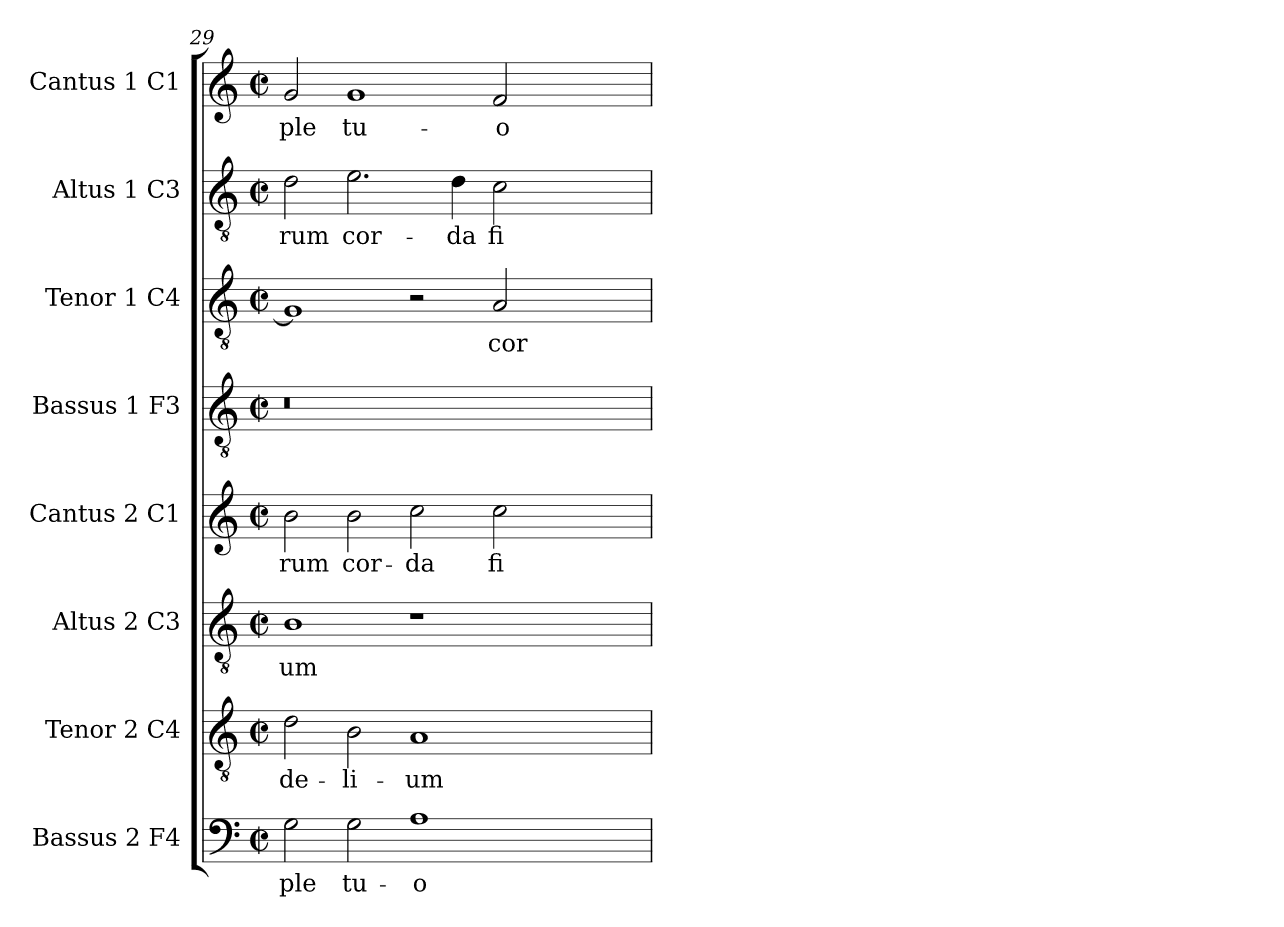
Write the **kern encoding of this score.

**kern	**text	**kern	**text	**kern	**text	**kern	**text	**kern	**kern	**text	**kern	**text	**kern	**text
*part8	*part8	*part7	*part7	*part6	*part6	*part5	*part5	*part4	*part3	*part3	*part2	*part2	*part1	*part1
*staff8	*staff8	*staff7	*staff7	*staff6	*staff6	*staff5	*staff5	*staff4	*staff3	*staff3	*staff2	*staff2	*staff1	*staff1
*I"Bassus 2  F4	*	*I"Tenor 2  C4	*	*I"Altus 2  C3	*	*I"Cantus 2  C1	*	*I"Bassus 1  F3	*I"Tenor 1  C4	*	*I"Altus 1  C3	*	*I"Cantus 1  C1	*
*I'B2	*	*I'T2	*	*I'A2	*	*I'C2	*	*I'B1	*I'T1	*	*I'A1	*	*I'C1	*
*clefF4	*	*clefGv2	*	*clefGv2	*	*clefG2	*	*clefGv2	*clefGv2	*	*clefGv2	*	*clefG2	*
*M2/2	*	*M2/2	*	*M2/2	*	*M2/2	*	*M2/2	*M2/2	*	*M2/2	*	*M2/2	*
*met(c|)	*	*met(c|)	*	*met(c|)	*	*met(c|)	*	*met(c|)	*met(c|)	*	*met(c|)	*	*met(c|)	*
=29	=29	=29	=29	=29	=29	=29	=29	=29	=29	=29	=29	=29	=29	=29
!	!LO:LY:b:cj	!	!LO:LY:b:cj	!	!LO:LY:b:cj	!	!LO:LY:b:cj	!	!	!	!	!LO:LY:b:cj	!	!LO:LY:b:cj
2G\	-ple	2d\	-de-	1B	-um	2b\	-rum	0r	1G]	.	2d\	-rum	2g/	-ple
!	!LO:LY:b:cj	!	!LO:LY:b:cj	!	!	!	!LO:LY:b:cj	!	!	!	!	!LO:LY:b:cj	!	!LO:LY:b:cj
2G\	tu-	2B\	-li-	.	.	2b\	cor-	.	.	.	2.e\	cor-	1g	tu-
!	!LO:LY:b:rj	!	!LO:LY:b:cj	!LO:N:vis=1	!	!	!LO:LY:b:cj	!	!	!	!	!	!	!
1A	-o-	1A	-um	0r	.	2cc\	-da	.	2r	.	.	.	.	.
!	!	!	!	!	!	!	!	!	!	!	!	!LO:LY:b:cj	!	!
.	.	.	.	.	.	.	.	.	.	.	4d\	-da	.	.
!	!	!	!	!	!	!	!LO:LY:b:cj	!	!	!LO:LY:b:cj	!	!LO:LY:b:cj	!	!LO:LY:b:cj
.	.	.	.	.	.	2cc\	fi-	.	2A/	cor-	2c\	fi-	2f/	-o-
1ryy	.	1ryy	.	.	.	1ryy	.	1ryy	1ryy	.	1ryy	.	1ryy	.
=	=	=	=	=	=	=	=	=	=	=	=	=	=	=
*-	*-	*-	*-	*-	*-	*-	*-	*-	*-	*-	*-	*-	*-	*-
